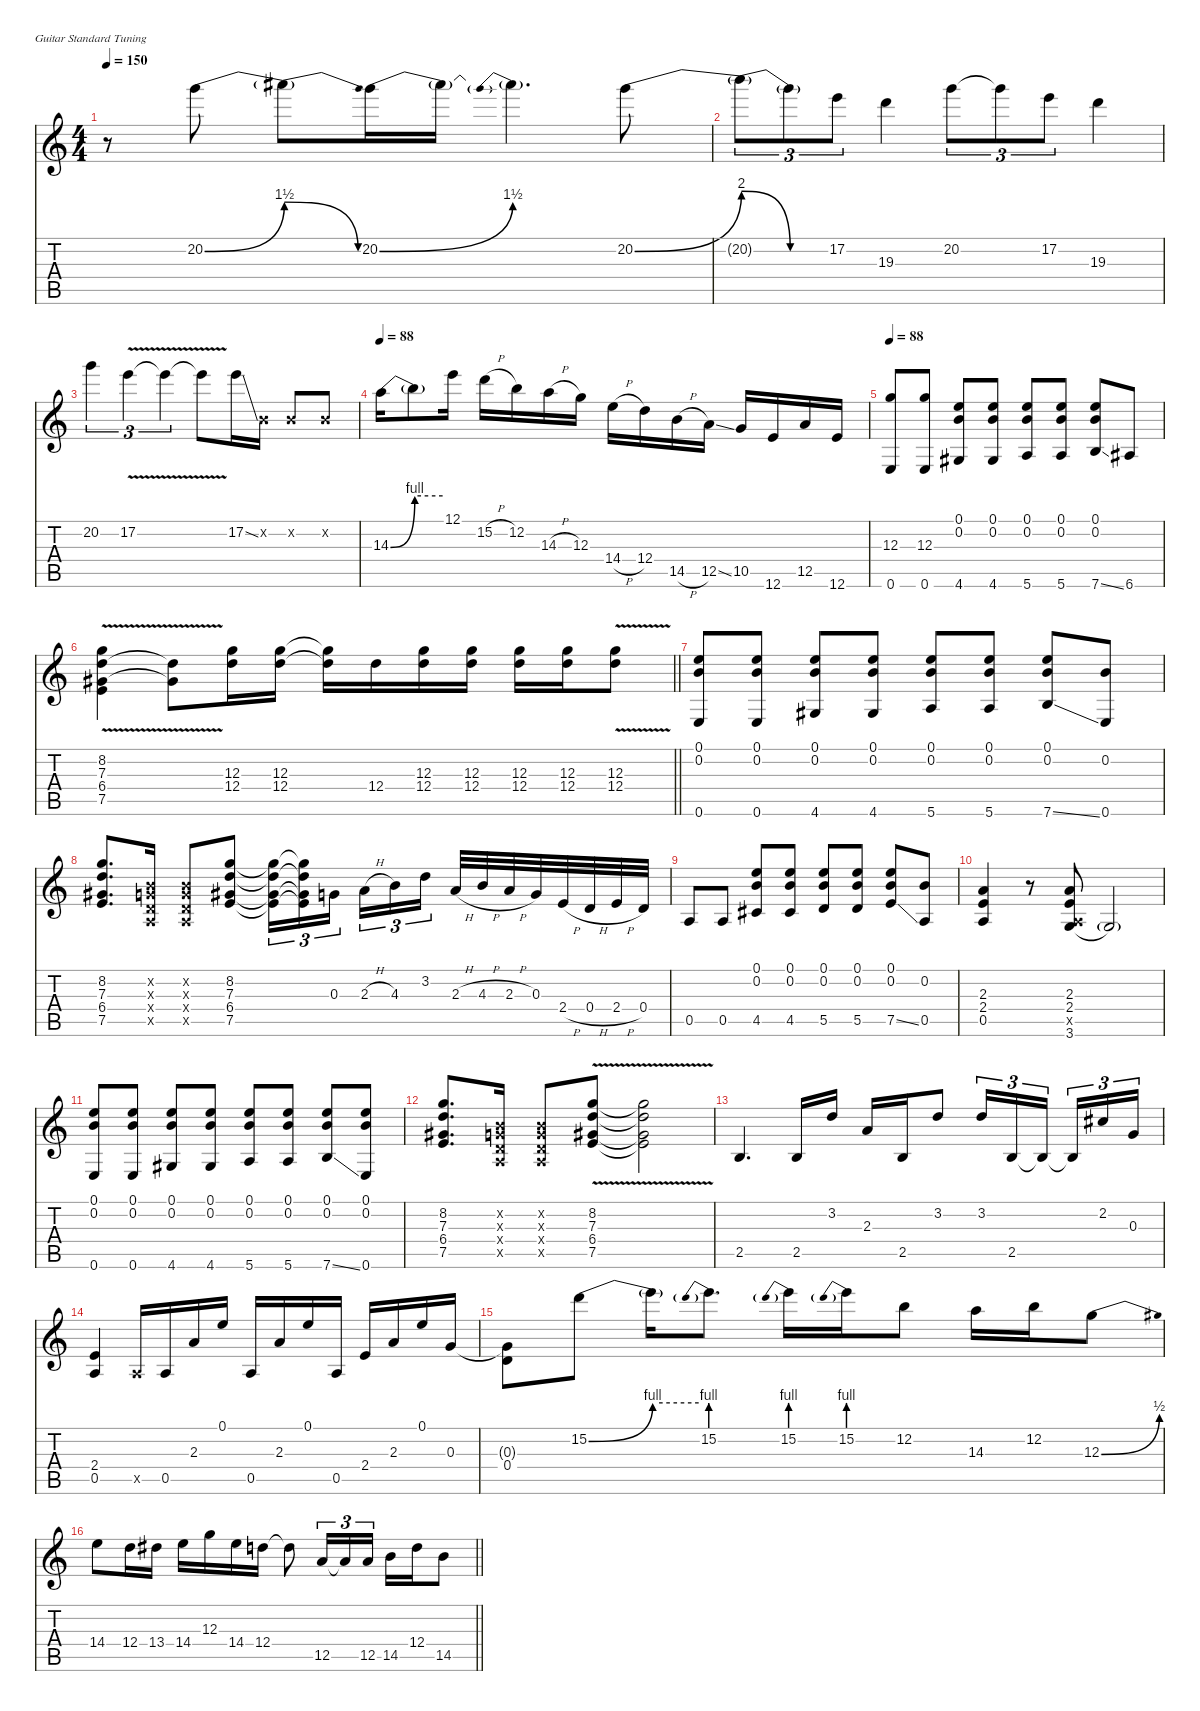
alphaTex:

\defaultSystemsLayout 4
\hideDynamics
\bracketExtendMode nobrackets
\singleTrackTrackNamePolicy hidden
\multiTrackTrackNamePolicy hidden
\firstSystemTrackNameMode fullname
\firstSystemTrackNameOrientation horizontal
\otherSystemsTrackNameOrientation horizontal
\track ("Pagey" "dist.guit.") {mute instrument distortionguitar}
\staff {score tabs}
\tuning (E4 B3 G3 D3 A2 E2)
\ts (4 4)
\tempo 150
\clef g2
\ks c
r.8{dy f beam Down} 20.2{be (bend 0 0 60 6)}.8{beam Down} 20.2{be (release 0 6 60 0) t}.8{beam Down} 20.2{be (bend 0 0 60 6)}.16{beam Down} 20.2{t}.16{beam Down} 20.2{be (prebend 0 6 60 6) t}.4{d beam Down} 20.2{be (bend 0 0 60 8)}.8{beam Down} |
20.2{be (release 0 8 60 0) t}.8{tu (3 2) beam Down} 20.2{be (hold 0 0 60 0) t}.8{tu (3 2) beam Down} 17.2.8{tu (3 2) beam Down} 19.3.4{beam Down} 20.2.8{tu (3 2) beam Down} 20.2{t}.8{tu (3 2) beam Down} 17.2.8{tu (3 2) beam Down} 19.3.4{beam Down} |
20.2.4{tu (3 2) beam Down} 17.2{v}.4{tu (3 2) beam Down} 17.2{v t}.4{tu (3 2) beam Down} 17.2{v t}.8{beam Down} 17.2{ss}.16{beam Down} 0.2{x}.16{beam Down} 0.2{x}.8{beam Up} 0.2{x}.8{beam Up} |
\tempo 88
14.3{be (bend 0 0 60 4)}.16{beam Down} 14.3{be (hold 0 4 60 4) t}.8{beam Down} 12.1.16{beam Down} 15.2{h}.16{beam Down} 12.2.16{beam Down} 14.3{h}.16{beam Down} 12.3.16{beam Down} 14.4{h}.16{beam Down} 12.4.16{beam Down} 14.5{h}.16{beam Down} 12.5{ss}.16{beam Down} 10.5.16{beam Up} 12.6.16{beam Up} 12.5.16{beam Up} 12.6.16{beam Up} |
\tempo 88
(12.3 0.6).8{beam Up} (12.3 0.6).8{beam Up} (0.1 0.2 4.6{acc #}).8{beam Up} (0.1 0.2 4.6{acc #}).8{beam Up} (0.1 0.2 5.6).8{beam Up} (0.1 0.2 5.6).8{beam Up} (0.1 0.2 7.6{ss}).8{beam Up} 6.6{acc #}.8{beam Up} |
\barLineRight lightlight
(8.2{v} 7.3{v} 6.4{v acc #} 7.5{v}).4{beam Down} (7.3{v t} 6.4{v t acc #}).8{beam Down} (12.3 12.4).16{beam Down} (12.3 12.4).16{beam Down} (12.3{t} 12.4{t}).16{beam Down} 12.4.16{beam Down} (12.3 12.4).16{beam Down} (12.3 12.4).16{beam Down} (12.3 12.4).16{beam Down} (12.3 12.4).16{beam Down} (12.3{v} 12.4{v}).8{beam Down} |
(0.1 0.2 0.6).8{beam Up} (0.1 0.2 0.6).8{beam Up} (0.1 0.2 4.6{acc #}).8{beam Up} (0.1 0.2 4.6{acc #}).8{beam Up} (0.1 0.2 5.6).8{beam Up} (0.1 0.2 5.6).8{beam Up} (0.1 0.2 7.6{ss}).8{beam Up} (0.2 0.6).8{beam Up} |
(8.2 7.3 6.4{acc #} 7.5).8{d beam Up} (0.2{x} 0.3{x} 0.4{x} 0.5{x}).16{beam Up} (0.2{x} 0.3{x} 0.4{x} 0.5{x}).8{beam Up} (8.2 7.3 6.4{acc #} 7.5).8{beam Up} (8.2{t} 7.3{t} 6.4{t acc #} 7.5{t}).16{tu (3 2) beam Down} (8.2{t} 7.3{t} 6.4{t acc #} 7.5{t}).16{tu (3 2) beam Down} 0.3.16{tu (3 2) beam Down} 2.3{h}.16{tu (3 2) beam Down} 4.3.16{tu (3 2) beam Down} 3.2.16{tu (3 2) beam Down} 2.3{h}.32{beam Up} 4.3{h}.32{beam Up} 2.3{h}.32{beam Up} 0.3.32{beam Up} 2.4{h}.32{beam Up} 0.4{h}.32{beam Up} 2.4{h}.32{beam Up} 0.4.32{beam Up} |
0.5.8{beam Up} 0.5.8{beam Up} (0.1 0.2 4.5{acc #}).8{beam Up} (0.1 0.2 4.5{acc #}).8{beam Up} (0.1 0.2 5.5).8{beam Up} (0.1 0.2 5.5).8{beam Up} (0.1 0.2 7.5{ss}).8{beam Up} (0.2 0.5).8{beam Up} |
(2.3 2.4 0.5).4{beam Up} r.8{beam Up} (2.3 2.4 0.5{x} 3.6{be (hold 0 0 60 0)}).8{beam Up} 3.6{be (hold 0 0 60 0) t}.2{beam Up} |
(0.1 0.2 0.6).8{beam Up} (0.1 0.2 0.6).8{beam Up} (0.1 0.2 4.6{acc #}).8{beam Up} (0.1 0.2 4.6{acc #}).8{beam Up} (0.1 0.2 5.6).8{beam Up} (0.1 0.2 5.6).8{beam Up} (0.1 0.2 7.6{ss}).8{beam Up} (0.1 0.2 0.6).8{beam Up} |
(8.2 7.3 6.4{acc #} 7.5).8{d beam Up} (0.2{x} 0.3{x} 0.4{x} 0.5{x}).16{beam Up} (0.2{x} 0.3{x} 0.4{x} 0.5{x}).8{beam Up} (8.2{v} 7.3{v} 6.4{v acc #} 7.5{v}).8{beam Up} (8.2{v t} 7.3{v t} 6.4{v t acc #} 7.5{v t}).2{beam Down} |
2.5.4{d beam Up} 2.5.16{beam Up} 3.2.16{beam Up} 2.3.16{beam Up} 2.5.16{beam Up} 3.2.8{beam Up} 3.2.16{tu (3 2) beam Up} 2.5.16{tu (3 2) beam Up} 2.5{t}.16{tu (3 2) beam Up} 2.5{t}.16{tu (3 2) beam Up} 2.2{acc #}.16{tu (3 2) beam Up} 0.3.16{tu (3 2) beam Up} |
(2.4 0.5).4{beam Up} 0.5{x}.16{beam Up} 0.5.16{beam Up} 2.3.16{beam Up} 0.1.16{beam Up} 0.5.16{beam Up} 2.3.16{beam Up} 0.1.16{beam Up} 0.5.16{beam Up} 2.4.16{beam Up} 2.3.16{beam Up} 0.1.16{beam Up} 0.3.16{beam Up} |
(0.3{t} 0.4).8{beam Down} 15.2{be (bend 0 0 60 4)}.8{beam Down} 15.2{be (hold 0 4 60 4) t}.16{beam Down} 15.2{be (prebend 0 4 60 4)}.8{d beam Down} 15.2{be (prebend 0 4 60 4)}.16{beam Down} 15.2{be (prebend 0 4 60 4)}.16{beam Down} 12.2.8{beam Down} 14.3.16{beam Down} 12.2.16{beam Down} 12.3{be (bend 0 0 30 2)}.8{beam Down} |
\barLineRight lightlight
14.4.8{beam Down} 12.4.16{beam Down} 13.4{acc #}.16{beam Down} 14.4.16{beam Down} 12.3.16{beam Down} 14.4.16{beam Down} 12.4.16{beam Down} 12.4{t}.8{beam Down} 12.5.16{tu (3 2) beam Up} 12.5{t}.16{tu (3 2) beam Up} 12.5.16{tu (3 2) beam Up} 14.5.16{beam Down} 12.4.16{beam Down} 14.5{ss}.8{beam Down}
